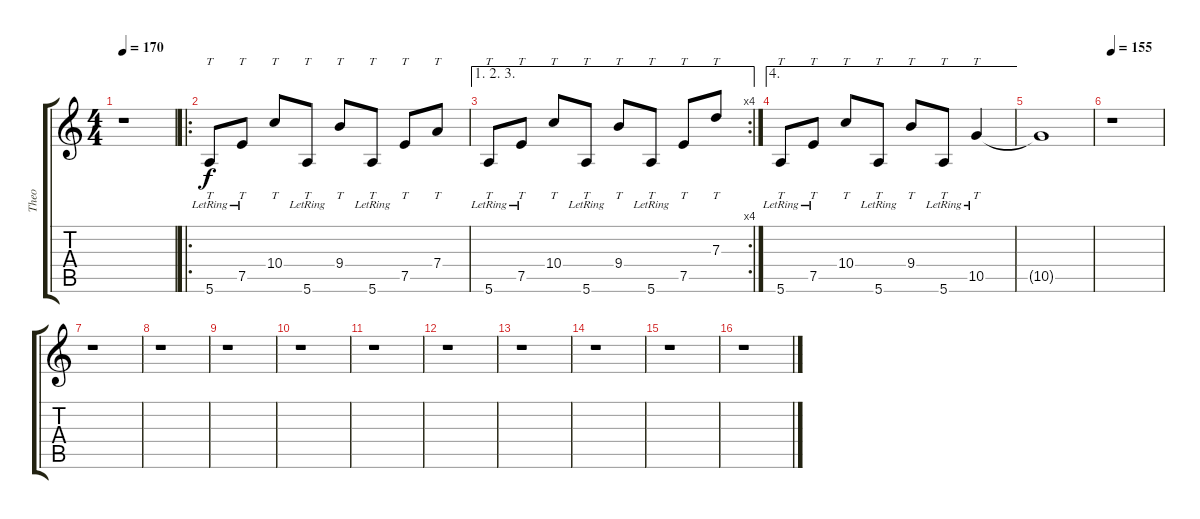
\track ("Theo" "Theo") {instrument acousticguitarnylon}
\staff {score tabs}
\tuning (E4 B3 G3 D3 A2 E2) {hide}
\ts (4 4)
\tempo 170
\tempo 145
\tempo 170
\clef g2
\ks c
r.1{dy f instrument acousticguitarnylon} |
\ro
5.6{lr}.8{tt} 7.5{lr}.8{tt} 10.4.8{tt} 5.6{lr}.8{tt} 9.4.8{tt} 5.6{lr}.8{tt} 7.5.8{tt} 7.4.8{tt} |
\ae (1 2 3)
\rc 4
5.6{lr}.8{tt} 7.5{lr}.8{tt} 10.4.8{tt} 5.6{lr}.8{tt} 9.4.8{tt} 5.6{lr}.8{tt} 7.5.8{tt} 7.3.8{tt} |
\ae 4
5.6{lr}.8{tt} 7.5{lr}.8{tt} 10.4.8{tt} 5.6{lr}.8{tt} 9.4.8{tt} 5.6{lr}.8{tt} 10.5{lr}.4{tt} |
10.5{t}.1 |
\tempo 155
r.1 |
r.1 |
r.1 |
r.1 |
r.1 |
r.1 |
r.1 |
r.1 |
r.1 |
r.1 |
r.1
